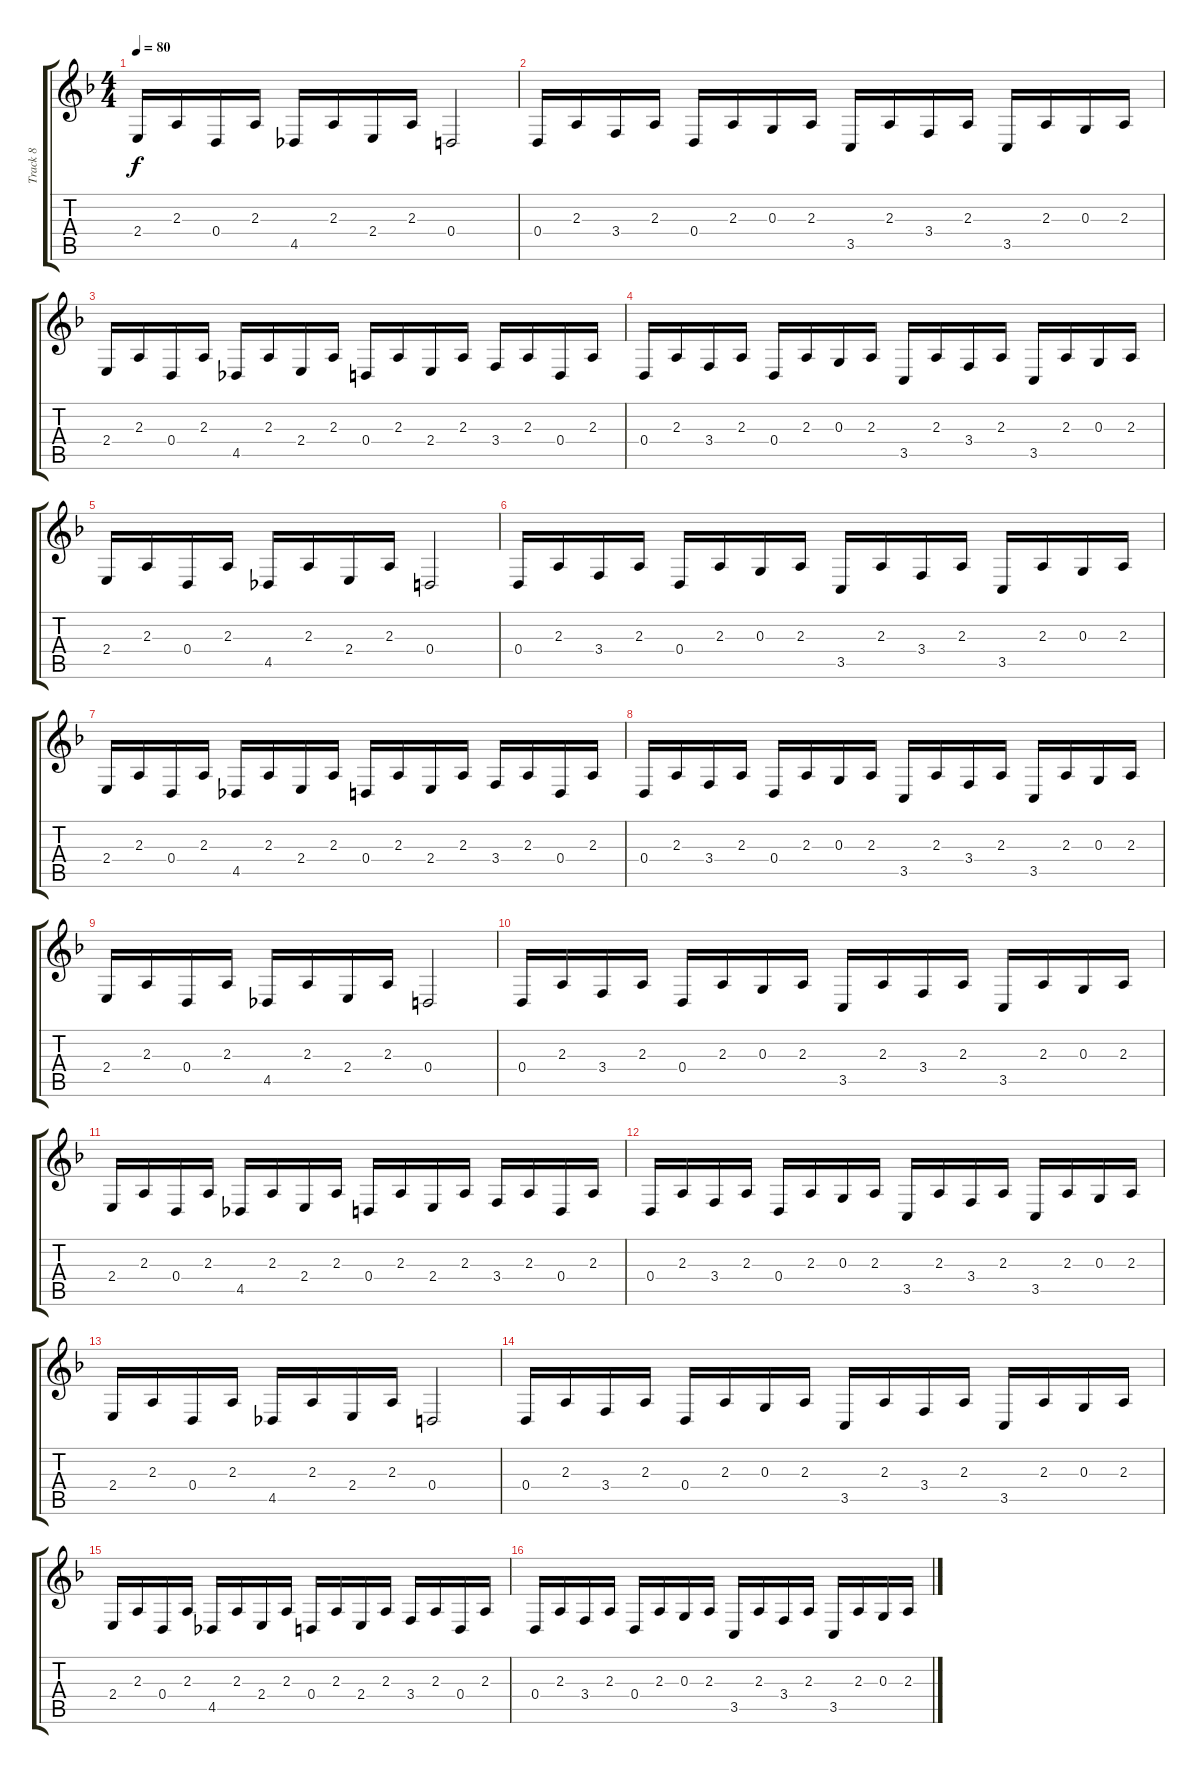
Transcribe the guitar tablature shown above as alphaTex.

\track ("Track 8" "Track 8") {instrument acousticgrandpiano}
\staff {score tabs}
\tuning (E4 B3 G3 D3 A2 E2) {hide}
\ts (4 4)
\tempo 80
\clef g2
\ks dminor
2.4.16{dy f} 2.3.16 0.4.16 2.3.16 4.5.16 2.3.16 2.4.16 2.3.16 0.4.2 |
0.4.16 2.3.16 3.4.16 2.3.16 0.4.16 2.3.16 0.3.16 2.3.16 3.5.16 2.3.16 3.4.16 2.3.16 3.5.16 2.3.16 0.3.16 2.3.16 |
2.4.16 2.3.16 0.4.16 2.3.16 4.5.16 2.3.16 2.4.16 2.3.16 0.4.16 2.3.16 2.4.16 2.3.16 3.4.16 2.3.16 0.4.16 2.3.16 |
0.4.16 2.3.16 3.4.16 2.3.16 0.4.16 2.3.16 0.3.16 2.3.16 3.5.16 2.3.16 3.4.16 2.3.16 3.5.16 2.3.16 0.3.16 2.3.16 |
2.4.16 2.3.16 0.4.16 2.3.16 4.5.16 2.3.16 2.4.16 2.3.16 0.4.2 |
0.4.16 2.3.16 3.4.16 2.3.16 0.4.16 2.3.16 0.3.16 2.3.16 3.5.16 2.3.16 3.4.16 2.3.16 3.5.16 2.3.16 0.3.16 2.3.16 |
2.4.16 2.3.16 0.4.16 2.3.16 4.5.16 2.3.16 2.4.16 2.3.16 0.4.16 2.3.16 2.4.16 2.3.16 3.4.16 2.3.16 0.4.16 2.3.16 |
0.4.16 2.3.16 3.4.16 2.3.16 0.4.16 2.3.16 0.3.16 2.3.16 3.5.16 2.3.16 3.4.16 2.3.16 3.5.16 2.3.16 0.3.16 2.3.16 |
2.4.16 2.3.16 0.4.16 2.3.16 4.5.16 2.3.16 2.4.16 2.3.16 0.4.2 |
0.4.16 2.3.16 3.4.16 2.3.16 0.4.16 2.3.16 0.3.16 2.3.16 3.5.16 2.3.16 3.4.16 2.3.16 3.5.16 2.3.16 0.3.16 2.3.16 |
2.4.16 2.3.16 0.4.16 2.3.16 4.5.16 2.3.16 2.4.16 2.3.16 0.4.16 2.3.16 2.4.16 2.3.16 3.4.16 2.3.16 0.4.16 2.3.16 |
0.4.16 2.3.16 3.4.16 2.3.16 0.4.16 2.3.16 0.3.16 2.3.16 3.5.16 2.3.16 3.4.16 2.3.16 3.5.16 2.3.16 0.3.16 2.3.16 |
2.4.16 2.3.16 0.4.16 2.3.16 4.5.16 2.3.16 2.4.16 2.3.16 0.4.2 |
0.4.16 2.3.16 3.4.16 2.3.16 0.4.16 2.3.16 0.3.16 2.3.16 3.5.16 2.3.16 3.4.16 2.3.16 3.5.16 2.3.16 0.3.16 2.3.16 |
2.4.16 2.3.16 0.4.16 2.3.16 4.5.16 2.3.16 2.4.16 2.3.16 0.4.16 2.3.16 2.4.16 2.3.16 3.4.16 2.3.16 0.4.16 2.3.16 |
0.4.16 2.3.16 3.4.16 2.3.16 0.4.16 2.3.16 0.3.16 2.3.16 3.5.16 2.3.16 3.4.16 2.3.16 3.5.16 2.3.16 0.3.16 2.3.16
